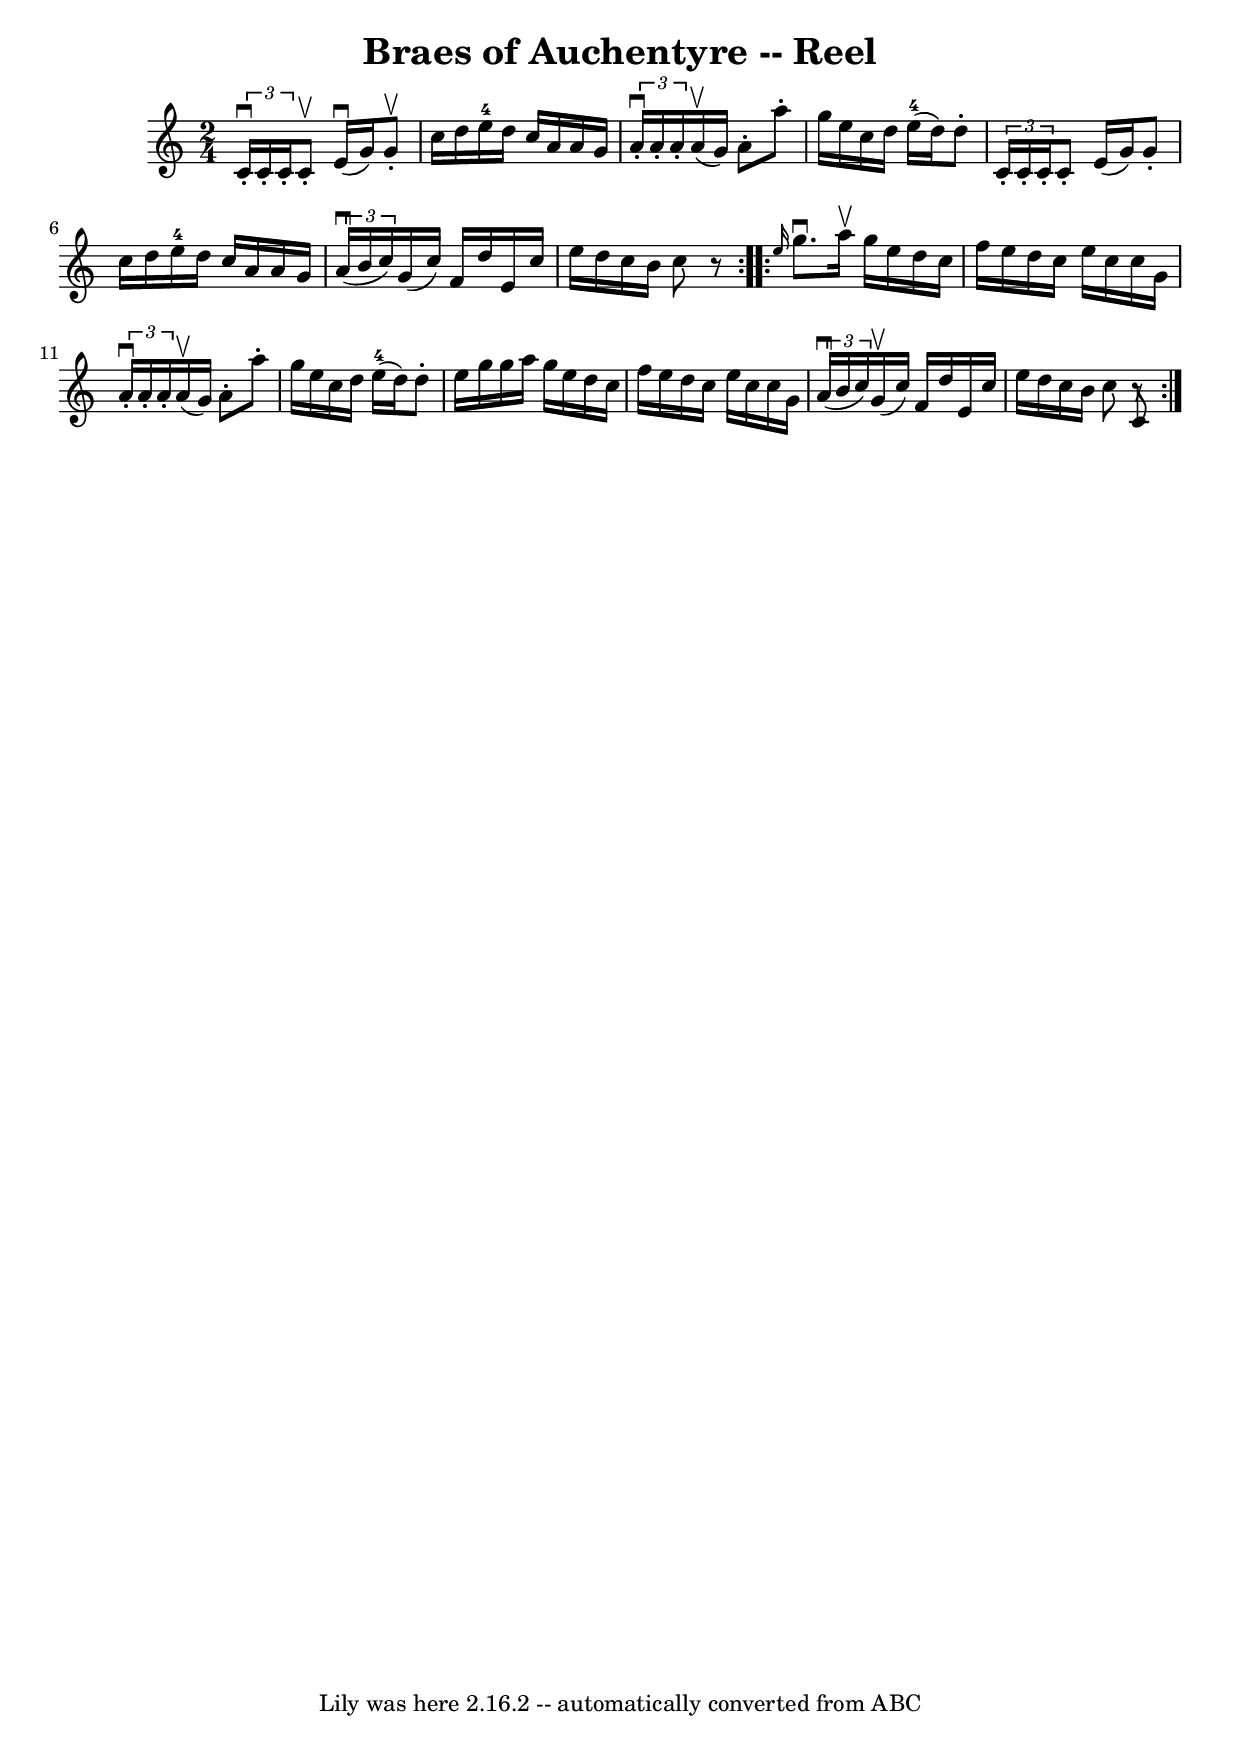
\version "2.16.2"
\include "Mammoth.ily"
\header {
  %% book = "Ryan's Mammoth Collection"
  crossRefNumber = "1"
  footnotes = "\\\\315"
  origin = "SCOTCH."
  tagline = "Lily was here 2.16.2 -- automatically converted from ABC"
  title = "Braes of Auchentyre -- Reel"

}
voicedefault =  {



  \repeat volta 2 {

    \time 2/4 
    \key c \major
   \times 2/3 { c'16^\downbow-. c'16 -. c'16 -. 
			       } 
    c'8^\upbow-. e'16^\downbow(g'16) g'8^\upbow-.   |
    c''16 
    d''16 e''16-4 d''16 c''16 a'16 a'16 g'16    |
    
    \times 2/3 { a'16^\downbow-. a'16 -. a'16 -. 
	       } a'16^\upbow(g'16  
    -) a'8 -. a''8 -.   |
    g''16 e''16 c''16 d''16      
    e''16-4(d''16) d''8 -.   |
    \times 2/3 { c'16 -. c'16 
		 -. c'16 -. 
	       } c'8 -. e'16 (g'16) g'8 -.   |
    c''16    
    d''16 e''16-4 d''16 c''16 a'16 a'16 g'16    |
    
    \times 2/3 { a'16^\downbow(b'16 c''16) 
	       } g'16 (c''16)   
    f'16 d''16 e'16 c''16    |
    e''16 d''16 c''16 b'16  
    c''8    r8   
  }     
  \repeat volta 2 {
    \grace { e''16  
	   } g''8.^\downbow   
    a''16^\upbow g''16 e''16 d''16 c''16    |
    f''16 e''16   
    d''16 c''16 e''16 c''16 c''16 g'16    |
    \times 2/3 {   
      a'16^\downbow-. a'16 -. a'16 -. 
    } a'16^\upbow(g'16) a'8 -.   
    a''8 -.   |
    g''16 e''16 c''16 d''16 e''16-4(
    d''16) d''8 -.   |
    e''16 g''16 g''16 a''16 g''16    
    e''16 d''16 c''16    |
    f''16 e''16 d''16 c''16 e''16 
    c''16 c''16 g'16    |
    \times 2/3 { a'16^\downbow(b'16   
		 c''16) 
	       } g'16^\upbow(c''16) f'16 d''16 e'16 c''16    
    |
    e''16 d''16 c''16 b'16 c''8  << c'8    r8  >>   
  }   

}

\score{
  <<

    \context Staff="default"
    {
      \voicedefault 
      
    }

  >>
  \layout {
    
  }
  \midi {
  }

}
